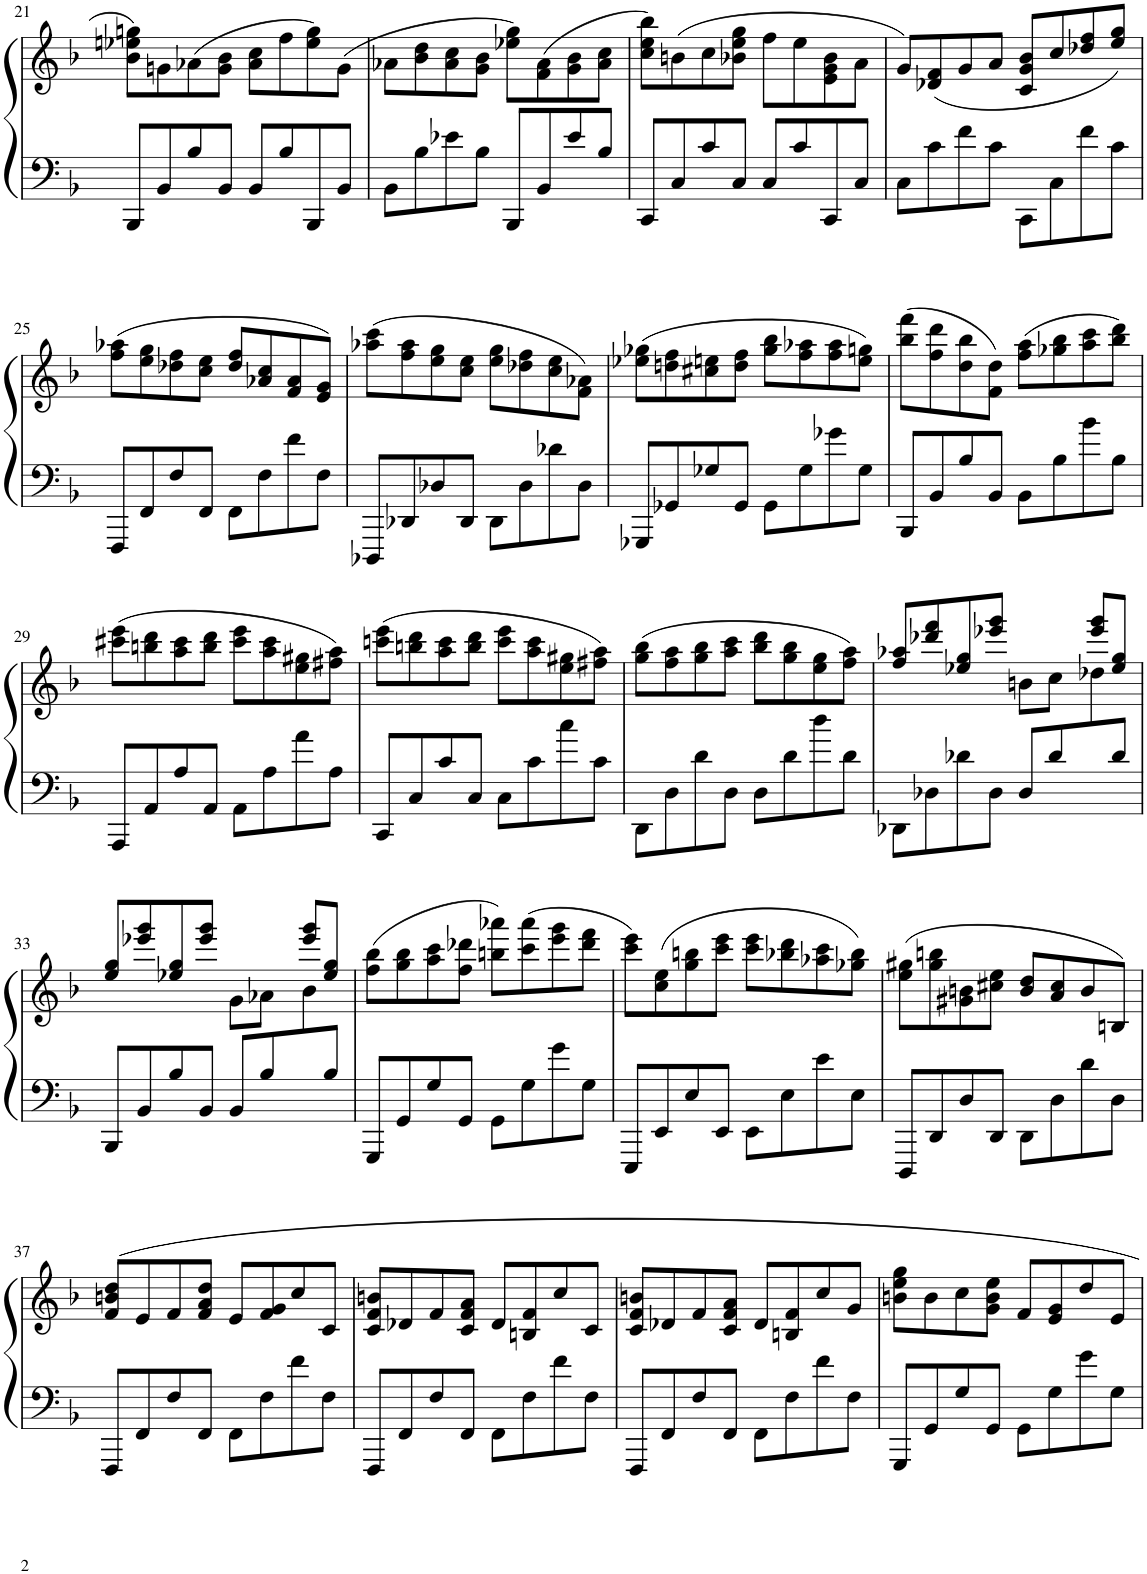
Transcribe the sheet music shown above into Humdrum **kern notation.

**kern	**kern
*part1	*part1
*staff2	*staff1
*I"Piano	*
*I'Pno.	*
!!LO:PB:g=z
*clefF4	*clefG2
*k[b-]	*k[b-]
*M2/2	*M2/2
*met(c|)	*met(c|)
=21	=21
8BBB-/L	8b-\ 8ee-X\ 8ggn\L
8BB-/	8gn\
8B-/	(8a-X\
8BB-/J	8g\ 8b-\J
8BB-/L	8a-\ 8cc\L
8B-/	8ff\
8BBB-/	8ee-\ 8gg\)
8BB-/J	(8g\J
=22	=22
8BB-\L	8a-X\L
8B-\	8b-\ 8dd\
8e-X\	8a-\ 8cc\
8B-\J	8g\ 8b-\J
8BBB-/L	8ee-X\ 8gg\L)
8BB-/	(8f\ 8a-\
8e-/	8g\ 8b-\
8B-/J	8a-\ 8cc\J
=23	=23
8CC/L	8cc\ 8ee\ 8bb-\L)
8C/	(8bn\
8c/	8cc\
8C/J	8b-X\ 8ee\ 8gg\J
8C/L	8ff\L
8c/	8ee\
8CC/	8e\ 8g\ 8b-\
8C/J	8a\J
=24	=24
8C\L	8g/L)
8c\	(8d-X/ 8f/
8f\	8g/
8c\J	8a/J
8CC\L	8c/ 8g/ 8b-/L
8C\	8cc/
8f\	8dd-X/ 8ff/
8c\J	8ee/ 8gg/J)
!!LO:LB:g=z
=25	=25
8FFF/L	(8ff\ 8aa-X\L
8FF/	8ee\ 8gg\
8F/	8dd-X\ 8ff\
8FF/J	8cc\ 8ee\J
8FF\L	8dd-/ 8ff/L
8F\	8a-X/ 8cc/
8f\	8f/ 8a-/
8F\J	8e/ 8g/J)
=26	=26
8DDD-X/L	(8aa-X\ 8ccc\L
8DD-X/	8ff\ 8aa-\
8D-X/	8ee\ 8gg\
8DD-/J	8cc\ 8ee\J
8DD-\L	8ee\ 8gg\L
8D-\	8dd-X\ 8ff\
8d-X\	8cc\ 8ee\
8D-\J	8f\ 8a-X\J)
=27	=27
8GGG-X/L	(8ee-X\ 8gg-X\L
8GG-X/	8ddn\ 8ff\
8G-X/	8cc#X\ 8een\
8GG-/J	8dd\ 8ff\J
8GG-\L	8gg-\ 8bb-\L
8G-\	8ff\ 8aa-X\
8g-X\	8ff\ 8aa-\
8G-\J	8ee\ 8ggn\J)
=28	=28
8BBB-/L	(8bb-\ 8fff\L
8BB-/	8ff\ 8ddd\
8B-/	8dd\ 8bb-\
8BB-/J	8f\ 8dd\J)
8BB-\L	(8ff\ 8aa\L
8B-\	8gg-X\ 8bb-\
8b-\	8aa\ 8ccc\
8B-\J	8bb-\ 8ddd\J)
!!LO:LB:g=z
=29	=29
8AAA/L	(8ccc#X\ 8eee\L
8AA/	8bbn\ 8ddd\
8A/	8aa\ 8ccc#\
8AA/J	8bb\ 8ddd\J
8AA\L	8ccc#\ 8eee\L
8A\	8aa\ 8ccc#\
8a\	8ee\ 8gg#X\
8A\J	8ff#X\ 8aa\J)
=30	=30
8CC/L	(8cccn\ 8eee\L
8C/	8bbn\ 8ddd\
8c/	8aa\ 8ccc\
8C/J	8bb\ 8ddd\J
8C\L	8ccc\ 8eee\L
8c\	8aa\ 8ccc\
8cc\	8ee\ 8gg#X\
8c\J	8ff#X\ 8aa\J)
=31	=31
8DD\L	(8gg\ 8bb-\L
8D\	8ff\ 8aa\
8d\	8gg\ 8bb-\
8D\J	8aa\ 8ccc\J
8D\L	8bb-\ 8ddd\L
8d\	8gg\ 8bb-\
8dd\	8ee\ 8gg\
8d\J	8ff\ 8aa\J)
=32	=32
*	*^
8DD-X\L	8ff/ 8aa-X/L	2.ryy
8D-X\	8ddd-X/ 8fff/	.
8d-X\	8ee-X/ 8gg/	.
8D-\J	8eee-X/ 8ggg/J	.
8D-/L	8bn\L	.
8d-/	8cc\J	.
8ryy	8eee-/ 8ggg/L	8dd-X\
8d-/J	8ee-/ 8gg/J	8ryy
!!LO:LB:g=z	!!
=33	=33	=33
8BBB-/L	8ee/ 8gg/L	2.ryy
8BB-/	8eee-X/ 8ggg/	.
8B-/	8ee-X/ 8gg/	.
8BB-/J	8eee-/ 8ggg/J	.
8BB-/L	8g\L	.
8B-/	8a-X\J	.
8ryy	8eee-/ 8ggg/L	8b-\
8B-/J	8ee-/ 8gg/J	8ryy
*	*v	*v
=34	=34
8GGG/L	(8ff\ 8bb-\L
8GG/	8gg\ 8bb-\
8G/	8aa\ 8ccc\
8GG/J	8ff\ 8ddd-X\J
8GG\L	8bbn\ 8aaa-X\L)
8G\	(8ccc\ 8aaa-\
8g\	8eee\ 8ggg\
8G\J	8ddd-\ 8fff\J
=35	=35
8EEE/L	8ccc\ 8eee\L)
8EE/	(8cc\ 8ee\
8E/	8gg\ 8bbn\
8EE/J	8ccc\ 8eee\J
8EE\L	8ccc\ 8eee\L
8E\	8bb-X\ 8ddd\
8e\	8aa-X\ 8ccc\
8E\J	8gg-X\ 8bb-\J)
=36	=36
8DDD/L	(8ee\ 8gg#X\L
8DD/	8gg#\ 8bbn\
8D/	8g#X\ 8bn\
8DD/J	8cc#X\ 8ee\J
8DD\L	8b/ 8dd/L
8D\	8a/ 8cc#/
8d\	8b/
8D\J	8Bn/J)
!!LO:LB:g=z
=37	=37
8FFF/L	8f/ 8bn/ 8dd/L
8FF/	8e/
8F/	8f/
8FF/J	8f/ 8a/ 8dd/J
8FF\L	8e/L
8F\	8f/ 8g/
8f\	8cc/
8F\J	8c/J
=38	=38
8FFF/L	8c/ 8f/ 8bn/L
8FF/	8d-X/
8F/	8f/
8FF/J	8c/ 8f/ 8a/J
8FF\L	8d-/L
8F\	8Bn/ 8f/
8f\	8cc/
8F\J	8c/J
=39	=39
8FFF/L	8c/ 8f/ 8bn/L
8FF/	8d-X/
8F/	8f/
8FF/J	8c/ 8f/ 8a/J
8FF\L	8d-/L
8F\	8Bn/ 8f/
8f\	8cc/
8F\J	8g/J
=40	=40
8GGG/L	8bn\ 8ee\ 8gg\L
8GG/	8b\
8G/	8cc\
8GG/J	8g\ 8b\ 8ee\J
8GG\L	8f/L
8G\	8e/ 8g/
8g\	8dd/
8G\J	8e/J
=	=
*-	*-
